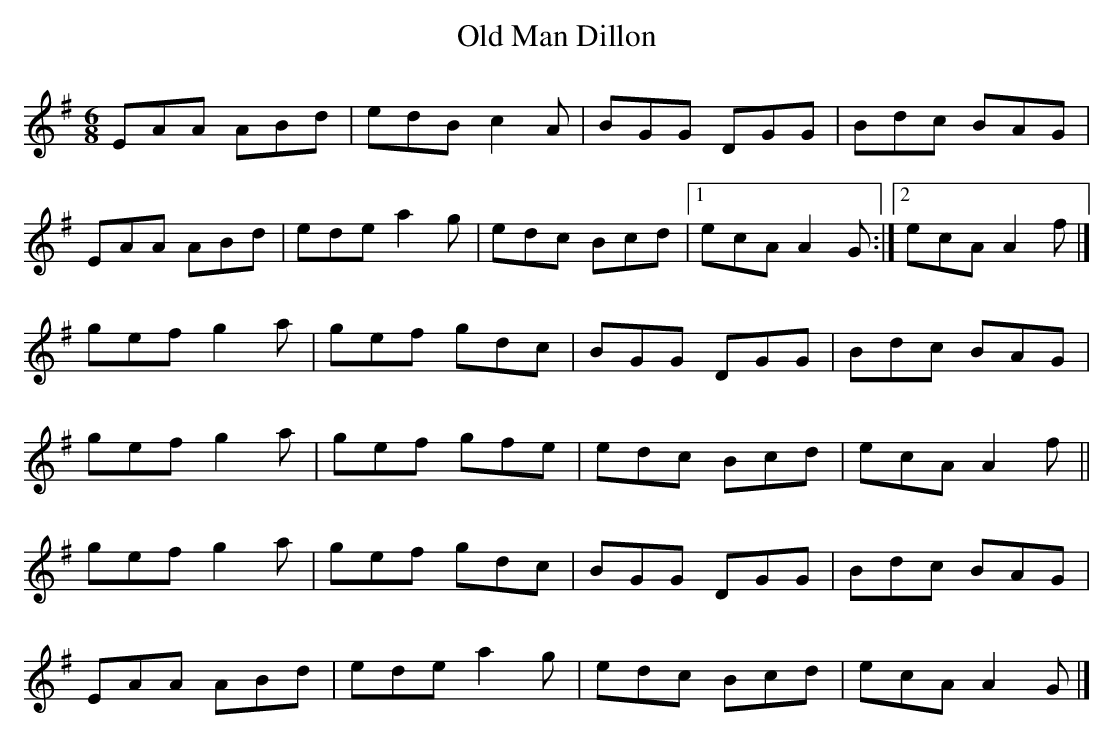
X:1
T:Old Man Dillon
M:6/8
L:1/8
K:Ador
EAA ABd|edB c2A|BGG DGG|Bdc BAG|!
EAA ABd|ede a2g|edc Bcd|1 ecA A2G:|2 ecA A2f|]!
gef g2a|gef gdc|BGG DGG|Bdc BAG|!
gef g2a|gef gfe|edc Bcd|ecA A2f||!
gef g2a|gef gdc|BGG DGG|Bdc BAG|!
EAA ABd|ede a2g|edc Bcd|ecA A2G|]!
